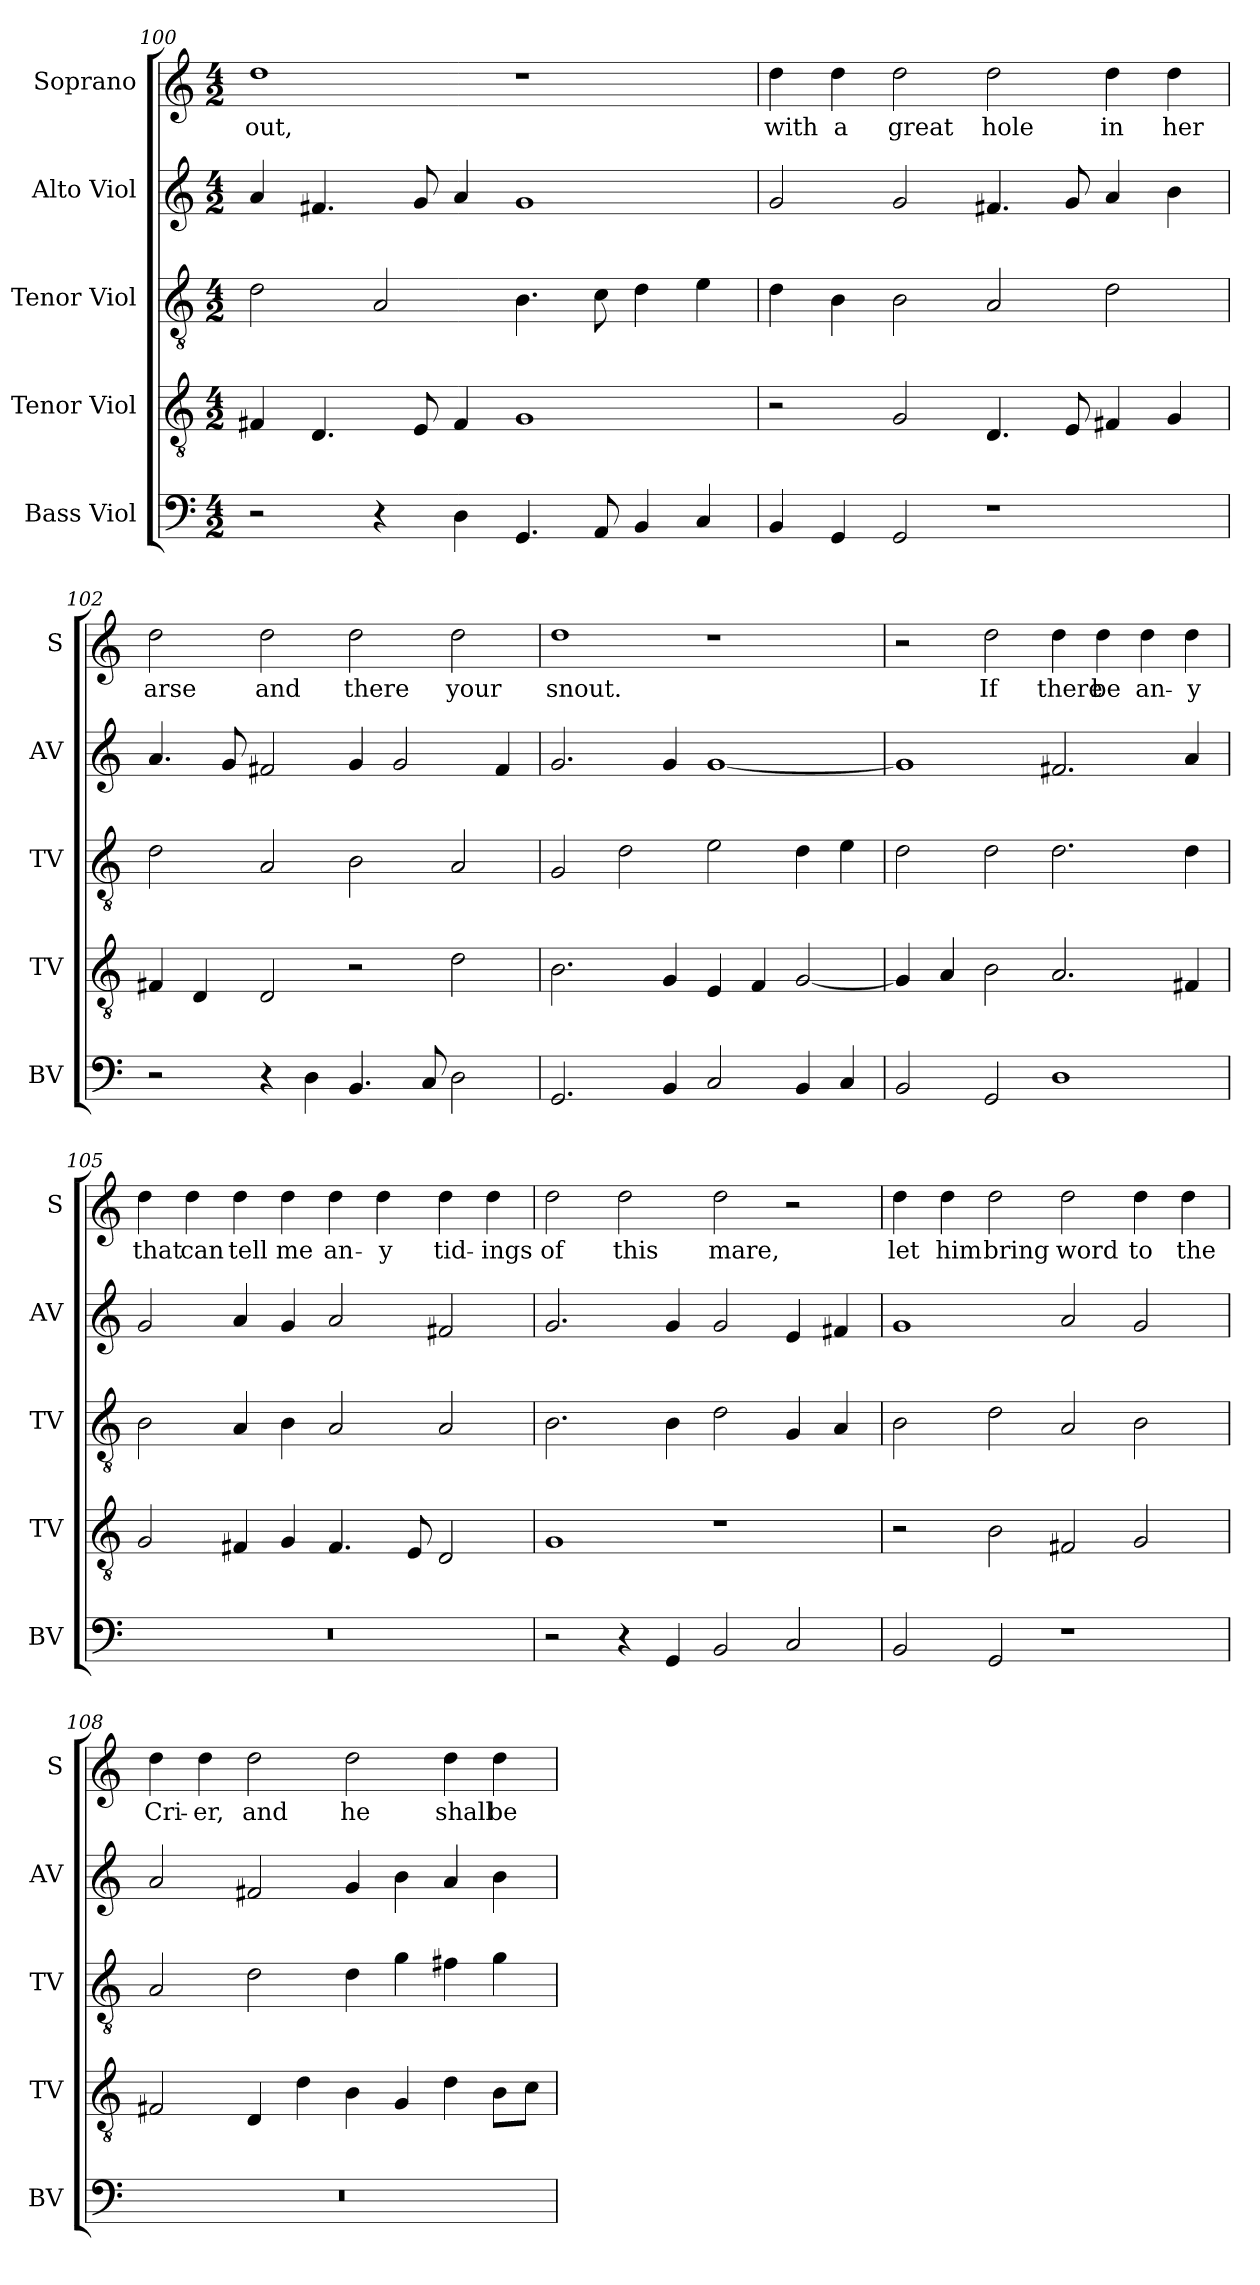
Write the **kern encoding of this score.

**kern	**kern	**kern	**kern	**kern	**text
*part5	*part4	*part3	*part2	*part1	*part1
*staff5	*staff4	*staff3	*staff2	*staff1	*staff1
*I"Bass Viol	*I"Tenor Viol	*I"Tenor Viol	*I"Alto Viol	*I"Soprano	*
*I'BV	*I'TV	*I'TV	*I'AV	*I'S	*
*clefF4	*clefGv2	*clefGv2	*clefG2	*clefG2	*
*ITrd7c12	*ITrd7c12	*ITrd7c12	*ITrd7c12	*	*
*k[]	*k[]	*k[]	*k[]	*k[]	*
*C:	*C:	*C:	*C:	*C:	*
*M4/2	*M4/2	*M4/2	*M4/2	*M4/2	*
=100	=100	=100	=100	=100	=100
!	!	!	!	!	!LO:LY:b
2r	4FF#X/	2D\	4A/	1dd	out,
.	4.DD/	.	4.F#X/	.	.
4r	.	2AA/	.	.	.
.	8EE/	.	8G/	.	.
4DD\	4FF#/	.	4A/	.	.
4.GGG/	1GG	4.BB\	1G	1r	.
8AAA/	.	8C\	.	.	.
4BBB/	.	4D\	.	.	.
4CC/	.	4E\	.	.	.
!!LO:LB:g=z
=101	=101	=101	=101	=101	=101
!	!	!	!	!	!LO:LY:b
4BBB/	2r	4D\	2G/	4dd\	with
!	!	!	!	!	!LO:LY:b
4GGG/	.	4BB\	.	4dd\	a
!	!	!	!	!	!LO:LY:b
2GGG/	2GG/	2BB\	2G/	2dd\	great
!	!	!	!	!	!LO:LY:b
1r	4.DD/	2AA/	4.F#X/	2dd\	hole
.	8EE/	.	8G/	.	.
!	!	!	!	!	!LO:LY:b
.	4FF#X/	2D\	4A/	4dd\	in
!	!	!	!	!	!LO:LY:b
.	4GG/	.	4B\	4dd\	her
=102	=102	=102	=102	=102	=102
!	!	!	!	!	!LO:LY:b
2r	4FF#X/	2D\	4.A/	2dd\	arse
.	4DD/	.	.	.	.
.	.	.	8G/	.	.
!	!	!	!	!	!LO:LY:b
4r	2DD/	2AA/	2F#X/	2dd\	and
4DD\	.	.	.	.	.
!	!	!	!	!	!LO:LY:b
4.BBB/	2r	2BB\	4G/	2dd\	there
.	.	.	2G/	.	.
8CC/	.	.	.	.	.
!	!	!	!	!	!LO:LY:b
2DD\	2D\	2AA/	.	2dd\	your
.	.	.	4F#/	.	.
=103	=103	=103	=103	=103	=103
!	!	!	!	!	!LO:LY:b
2.GGG/	2.BB\	2GG/	2.G/	1dd	snout.
.	.	2D\	.	.	.
4BBB/	4GG/	.	4G/	.	.
2CC/	4EE/	2E\	[1G	1r	.
.	4FF/	.	.	.	.
4BBB/	[2GG/	4D\	.	.	.
4CC/	.	4E\	.	.	.
!!LO:LB:g=z
=104	=104	=104	=104	=104	=104
2BBB/	4GG/]	2D\	1G]	2r	.
.	4AA/	.	.	.	.
!	!	!	!	!	!LO:LY:b
2GGG/	2BB\	2D\	.	2dd\	If
!	!	!	!	!	!LO:LY:b
1DD	2.AA/	2.D\	2.F#X/	4dd\	there
!	!	!	!	!	!LO:LY:b
.	.	.	.	4dd\	be
!	!	!	!	!	!LO:LY:b
.	.	.	.	4dd\	an-
!	!	!	!	!	!LO:LY:b
.	4FF#X/	4D\	4A/	4dd\	-y
=105	=105	=105	=105	=105	=105
!	!	!	!	!	!LO:LY:b
0r	2GG/	2BB\	2G/	4dd\	that
!	!	!	!	!	!LO:LY:b
.	.	.	.	4dd\	can
!	!	!	!	!	!LO:LY:b
.	4FF#X/	4AA/	4A/	4dd\	tell
!	!	!	!	!	!LO:LY:b
.	4GG/	4BB\	4G/	4dd\	me
!	!	!	!	!	!LO:LY:b
.	4.FF#/	2AA/	2A/	4dd\	an-
!	!	!	!	!	!LO:LY:b
.	.	.	.	4dd\	-y
.	8EE/	.	.	.	.
!	!	!	!	!	!LO:LY:b
.	2DD/	2AA/	2F#X/	4dd\	tid-
!	!	!	!	!	!LO:LY:b
.	.	.	.	4dd\	-ings
=106	=106	=106	=106	=106	=106
!	!	!	!	!	!LO:LY:b
2r	1GG	2.BB\	2.G/	2dd\	of
!	!	!	!	!	!LO:LY:b
4r	.	.	.	2dd\	this
4GGG/	.	4BB\	4G/	.	.
!	!	!	!	!	!LO:LY:b
2BBB/	1r	2D\	2G/	2dd\	mare,
2CC/	.	4GG/	4E/	2r	.
.	.	4AA/	4F#X/	.	.
!!LO:PB:g=z
=107	=107	=107	=107	=107	=107
!	!	!	!	!	!LO:LY:b
2BBB/	2r	2BB\	1G	4dd\	let
!	!	!	!	!	!LO:LY:b
.	.	.	.	4dd\	him
!	!	!	!	!	!LO:LY:b
2GGG/	2BB\	2D\	.	2dd\	bring
!	!	!	!	!	!LO:LY:b
1r	2FF#X/	2AA/	2A/	2dd\	word
!	!	!	!	!	!LO:LY:b
.	2GG/	2BB\	2G/	4dd\	to
!	!	!	!	!	!LO:LY:b
.	.	.	.	4dd\	the
=108	=108	=108	=108	=108	=108
!	!	!	!	!	!LO:LY:b
0r	2FF#X/	2AA/	2A/	4dd\	Cri-
!	!	!	!	!	!LO:LY:b
.	.	.	.	4dd\	-er,
!	!	!	!	!	!LO:LY:b
.	4DD/	2D\	2F#X/	2dd\	and
.	4D\	.	.	.	.
!	!	!	!	!	!LO:LY:b
.	4BB\	4D\	4G/	2dd\	he
.	4GG/	4G\	4B\	.	.
!	!	!	!	!	!LO:LY:b
.	4D\	4F#X\	4A/	4dd\	shall
!	!	!	!	!	!LO:LY:b
.	8BB\L	4G\	4B\	4dd\	be
.	8C\J	.	.	.	.
=	=	=	=	=	=
*-	*-	*-	*-	*-	*-
